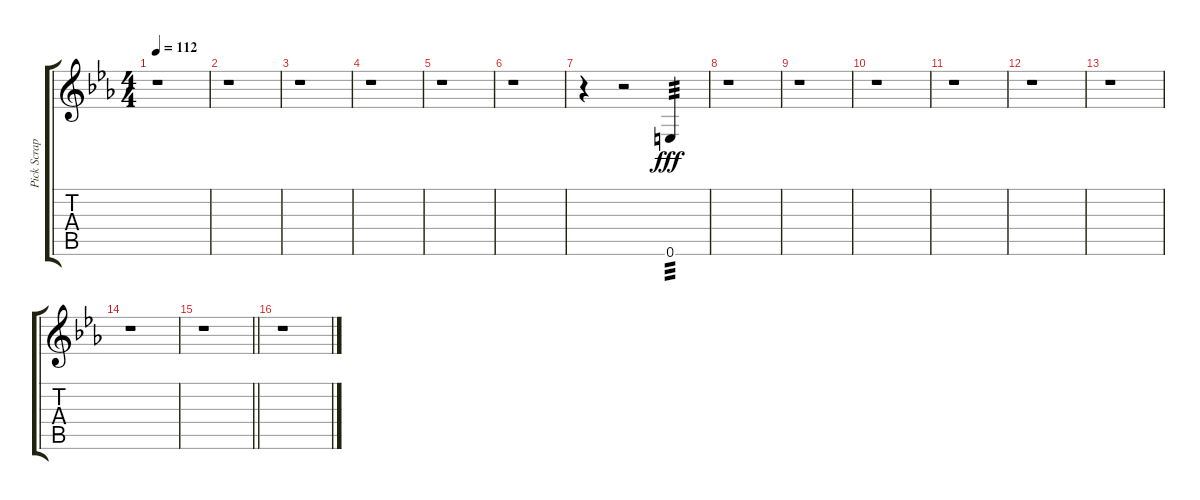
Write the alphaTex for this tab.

\track ("Pick Scrape" "Pick Scrap") {instrument guitarfretnoise}
\staff {score tabs}
\tuning (E4 B3 G4 D4 A3 E3) {hide}
\ts (4 4)
\tempo 112
\clef g2
\ks eb
r.1{dy fff} |
r.1 |
r.1 |
r.1 |
r.1 |
r.1 |
r.4 r.2 0.6.4{tp 3} |
r.1 |
r.1 |
r.1 |
r.1 |
r.1 |
r.1 |
r.1 |
\barLineRight lightlight
r.1 |
r.1
